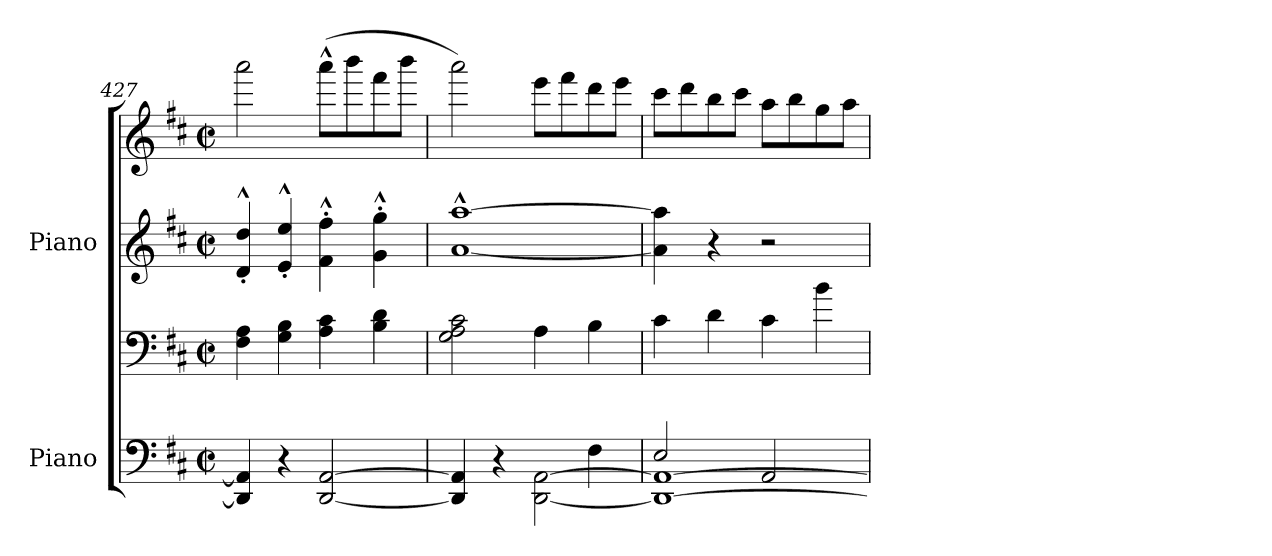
**kern	**kern	**kern	**kern
*part2	*part2	*part1	*part1
*staff4	*staff3	*staff2	*staff1
*I"Piano	*	*I"Piano	*
*I'Pno.	*	*I'Pno.	*
*clefF4	*clefF4	*clefG2	*clefG2
*k[f#c#]	*k[f#c#]	*k[f#c#]	*k[f#c#]
*M2/2	*M2/2	*M2/2	*M2/2
*met(c|)	*met(c|)	*met(c|)	*met(c|)
=427	=427	=427	=427
4DD/] 4AA/]	4F#\ 4A\	4d/'^^ 4dd/'^^	2aaa\
4r	4G\ 4B\	4e/'^^ 4ee/'^^	.
[2DD/ [2AA/	4A\ 4c#\	4f#\'^^ 4ff#\'^^	(>8aaa^^\L
.	.	.	8bbb\
.	4B\ 4d\	4g\'^^ 4gg\'^^	8fff#\
.	.	.	8bbb\J
=428	=428	=428	=428
*^	*	*	*
4DD/] 4AA/]	2.ryy	2G\ 2A\ 2c#\	[1a^^ [1aa^^	2aaa\)
4r	.	.	.	.
[2DD\ [2AA\	.	4A\	.	8eee\L
.	.	.	.	8fff#\
.	4F#\	4B\	.	8ddd\
.	.	.	.	8eee\J
=429	=429	=429	=429	=429
1DD_ 1AA_	2E/	4c#\	4a\] 4aa\]	8ccc#\L
.	.	.	.	8ddd\
.	.	4d\	4r	8bb\
.	.	.	.	8ccc#\J
.	2AA/	4c#\	2r	8aa\L
.	.	.	.	8bb\
.	.	4b\	.	8gg\
.	.	.	.	8aa\J
*v	*v	*	*	*
=	=	=	=
*-	*-	*-	*-
